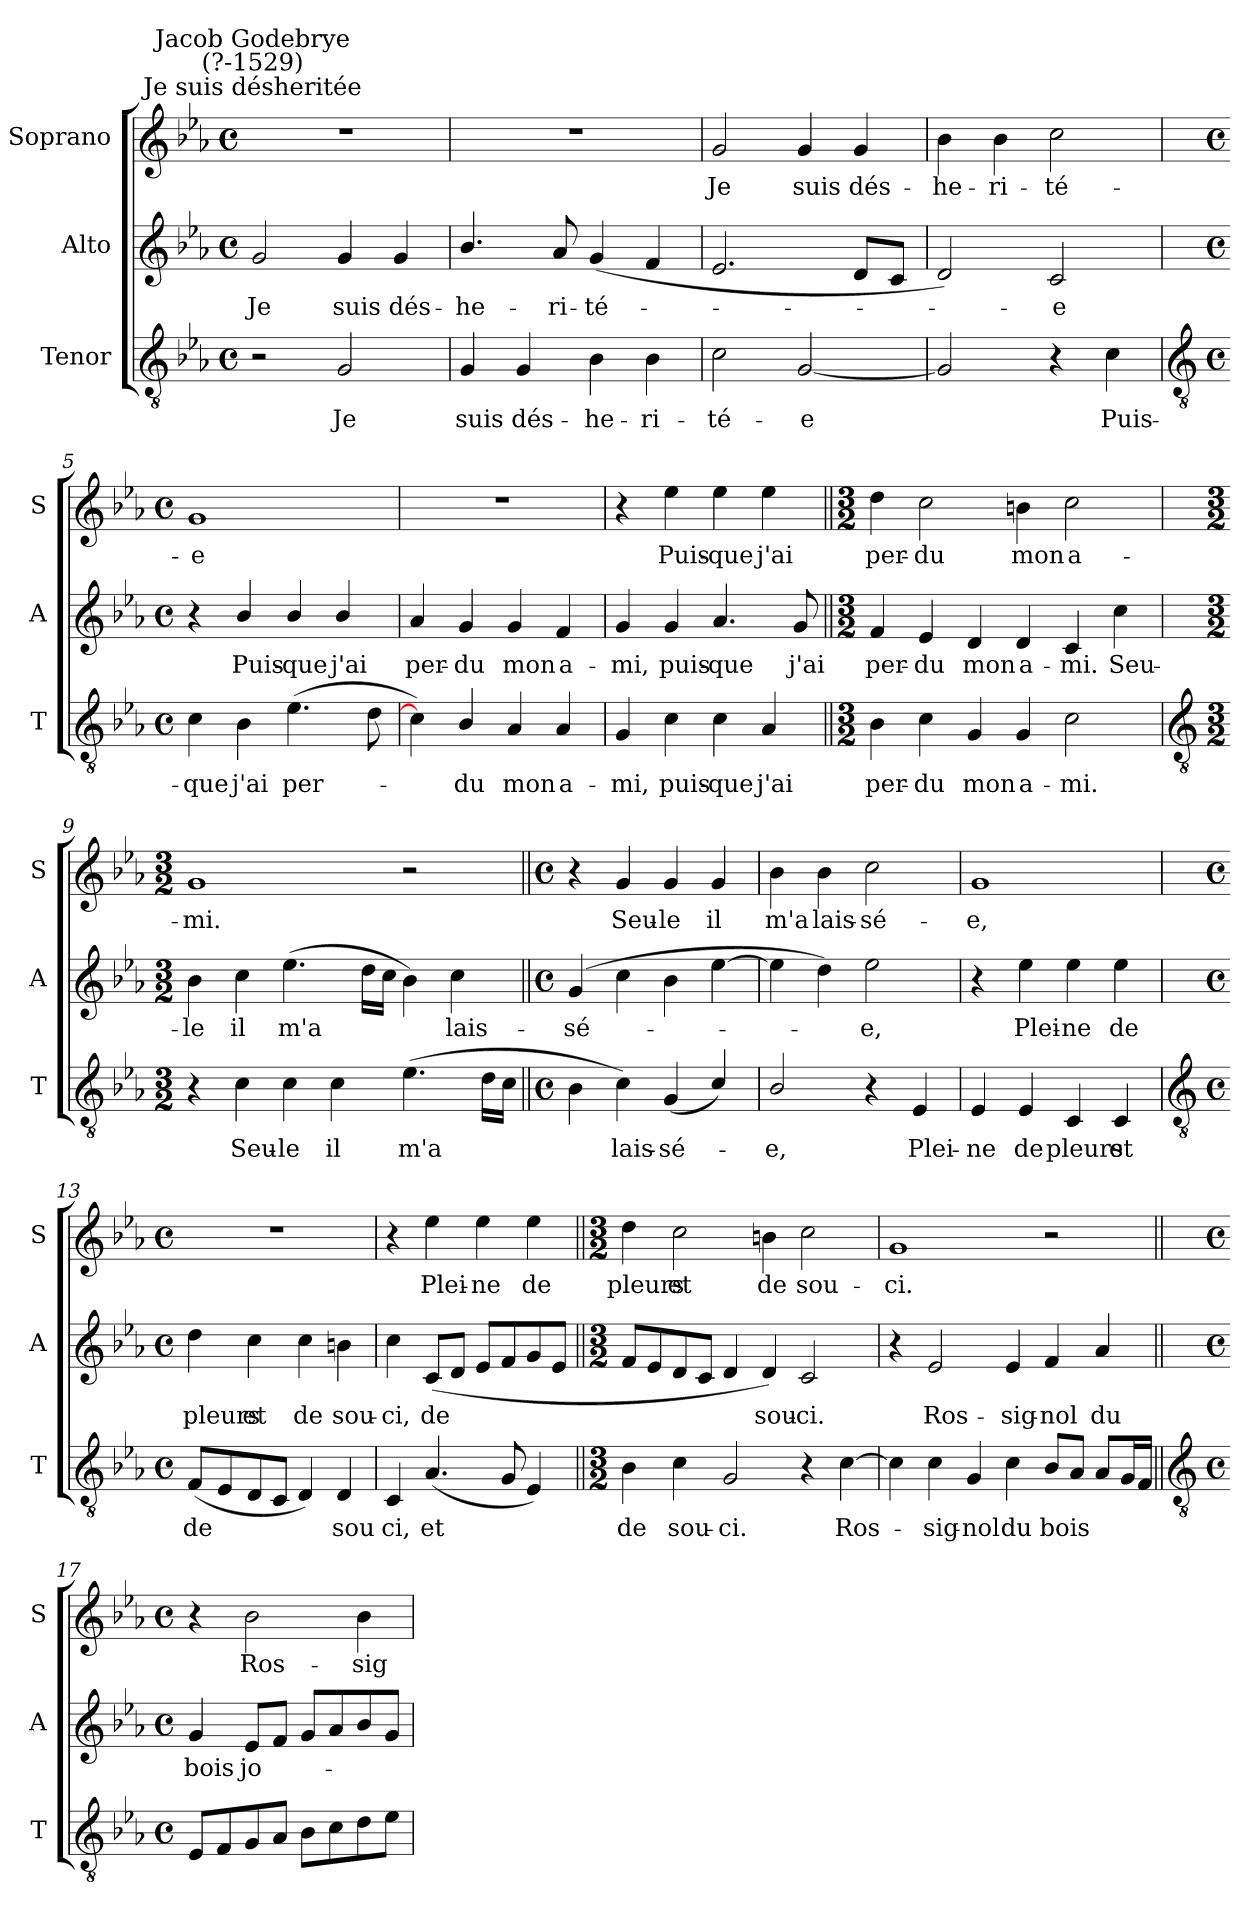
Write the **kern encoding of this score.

**kern	**text	**kern	**text	**kern	**text
*part3	*part3	*part2	*part2	*part1	*part1
*staff3	*staff3	*staff2	*staff2	*staff1	*staff1
*I"Tenor	*	*I"Alto	*	*I"Soprano	*
*I'T	*	*I'A	*	*I'S	*
*clefGv2	*	*clefG2	*	*clefG2	*
*k[b-e-a-]	*	*k[b-e-a-]	*	*k[b-e-a-]	*
*E-:	*	*E-:	*	*E-:	*
*M4/4	*	*M4/4	*	*M4/4	*
*met(c)	*	*met(c)	*	*met(c)	*
=1	=1	=1	=1	=1	=1
!	!	!	!	!LO:TX:a:cj:t=Je suis désheritée	!
!	!	!	!	!LO:TX:a:cj:t=Jacob Godebrye\n(?-1529)	!
!	!	!	!LO:LY:b	!	!
2r	.	2g	Je	1r	.
!	!LO:LY:b	!	!LO:LY:b	!	!
2G	Je	4g	suis	.	.
!	!	!	!LO:LY:b	!	!
.	.	4g	dés-	.	.
=2	=2	=2	=2	=2	=2
!	!LO:LY:b	!	!LO:LY:b	!	!
4G	suis	4.b-/	-he-	1r	.
!	!LO:LY:b	!	!	!	!
4G	dés-	.	.	.	.
!	!	!	!LO:LY:b	!	!
.	.	8a-	-ri-	.	.
!	!LO:LY:b	!	!LO:LY:b	!	!
4B-	-he-	(<4g	-té-	.	.
!	!LO:LY:b	!	!	!	!
4B-	-ri-	4f	.	.	.
=3	=3	=3	=3	=3	=3
!	!LO:LY:b	!	!	!	!LO:LY:b
2c	-té-	2.e-	.	2g	Je
!	!LO:LY:b	!	!	!	!LO:LY:b
[2G	-e	.	.	4g	suis
!	!	!	!	!	!LO:LY:b
.	.	8dL	.	4g	dés-
.	.	8cJ	.	.	.
=4	=4	=4	=4	=4	=4
!	!	!	!	!	!LO:LY:b
2G]	.	2d)	.	4b-	-he-
!	!	!	!	!	!LO:LY:b
.	.	.	.	4b-	-ri-
!	!	!	!LO:LY:b	!	!LO:LY:b
4r	.	2c	e	2cc	-té-
!	!LO:LY:b	!	!	!	!
4c	Puis-	.	.	.	.
!!LO:LB:g=z
=5	=5	=5	=5	=5	=5
*clefGv2	*	*	*	*	*
*M4/4	*	*M4/4	*	*M4/4	*
*met(c)	*	*met(c)	*	*met(c)	*
!	!LO:LY:b	!	!	!	!LO:LY:b
4c	-que	4r	.	1g	-e
!	!LO:LY:b	!	!LO:LY:b	!	!
4B-	j'ai	4b-/	Puis-	.	.
!	!LO:LY:b	!	!LO:LY:b	!	!
(>4.e-	per-	4b-/	-que	.	.
!	!	!	!LO:LY:b	!	!
.	.	4b-/	j'ai	.	.
8d	.	.	.	.	.
=6	=6	=6	=6	=6	=6
!	!	!	!LO:LY:b	!	!
4c])	.	4a-/	per-	1r	.
!	!LO:LY:b	!	!LO:LY:b	!	!
4B-/	du	4g	-du	.	.
!	!LO:LY:b	!	!LO:LY:b	!	!
4A-/	mon	4g	mon	.	.
!	!LO:LY:b	!	!LO:LY:b	!	!
4A-/	a-	4f	a-	.	.
=7	=7	=7	=7	=7	=7
!	!LO:LY:b	!	!LO:LY:b	!	!
4G	-mi,	4g	-mi,	4r	.
!	!LO:LY:b	!	!LO:LY:b	!	!LO:LY:b
4c	puis-	4g	puis-	4ee-	Puis-
!	!LO:LY:b	!	!LO:LY:b	!	!LO:LY:b
4c	-que	4.a-	-que	4ee-	-que
!	!LO:LY:b	!	!	!	!LO:LY:b
4A-/	j'ai	.	.	4ee-	j'ai
!	!	!	!LO:LY:b	!	!
.	.	8g	j'ai	.	.
=8||	=8||	=8||	=8||	=8||	=8||
*M3/2	*	*M3/2	*	*M3/2	*
!	!LO:LY:b	!	!LO:LY:b	!	!LO:LY:b
4B-	per-	4f	per-	4dd	per-
!	!LO:LY:b	!	!LO:LY:b	!	!LO:LY:b
4c	-du	4e-	-du	2cc	-du
!	!LO:LY:b	!	!LO:LY:b	!	!
4G	mon	4d	mon	.	.
!	!LO:LY:b	!	!LO:LY:b	!	!LO:LY:b
4G	a-	4d	a-	4b	mon
!	!LO:LY:b	!	!LO:LY:b	!	!LO:LY:b
2c	-mi.	4c	-mi.	2cc	a-
!	!	!	!LO:LY:b	!	!
.	.	4cc	Seu-	.	.
!!LO:LB:g=z
=9	=9	=9	=9	=9	=9
*clefGv2	*	*	*	*	*
*M3/2	*	*M3/2	*	*M3/2	*
!	!	!	!LO:LY:b	!	!LO:LY:b
4r	.	4b-	-le	1g	-mi.
!	!LO:LY:b	!	!LO:LY:b	!	!
4c	Seu-	4cc	il	.	.
!	!LO:LY:b	!	!LO:LY:b	!	!
4c	-le	(>4.ee-	m'a	.	.
!	!LO:LY:b	!	!	!	!
4c	il	.	.	.	.
.	.	16ddLL	.	.	.
.	.	16ccJJ	.	.	.
!	!LO:LY:b	!	!	!	!
(>4.e-	m'a	4b-)	.	2r	.
!	!	!	!LO:LY:b	!	!
.	.	4cc	lais-	.	.
16dLL	.	.	.	.	.
16cJJ	.	.	.	.	.
=10||	=10||	=10||	=10||	=10||	=10||
*M4/4	*	*M4/4	*	*M4/4	*
*met(c)	*	*met(c)	*	*met(c)	*
!	!	!	!LO:LY:b	!	!
4B-	.	(>4g/	-sé-	4r	.
!	!LO:LY:b	!	!	!	!LO:LY:b
4c)	lais-	4cc	.	4g	Seu-
!	!LO:LY:b	!	!	!	!LO:LY:b
(<4G	-sé-	4b-	.	4g	-le
!	!	!	!	!	!LO:LY:b
4c/)	.	[4ee-	.	4g	il
=11	=11	=11	=11	=11	=11
!	!LO:LY:b	!	!	!	!LO:LY:b
2B-/	e,	4ee-]	.	4b-	m'a
!	!	!	!	!	!LO:LY:b
.	.	4dd)	.	4b-	lais-
!	!	!	!LO:LY:b	!	!LO:LY:b
4r	.	2ee-	e,	2cc	-sé-
!	!LO:LY:b	!	!	!	!
4E-	Plei-	.	.	.	.
=12	=12	=12	=12	=12	=12
!	!LO:LY:b	!	!	!	!LO:LY:b
4E-	-ne	4r	.	1g	-e,
!	!LO:LY:b	!	!LO:LY:b	!	!
4E-	de	4ee-	Plei-	.	.
!	!LO:LY:b	!	!LO:LY:b	!	!
4C	pleurs	4ee-	-ne	.	.
!	!LO:LY:b	!	!LO:LY:b	!	!
4C	et	4ee-	de	.	.
!!LO:LB:g=z
=13	=13	=13	=13	=13	=13
*clefGv2	*	*	*	*	*
*M4/4	*	*M4/4	*	*M4/4	*
*met(c)	*	*met(c)	*	*met(c)	*
!	!LO:LY:b	!	!LO:LY:b	!	!
(<8FL	de	4dd	pleurs	1r	.
8E-	.	.	.	.	.
!	!	!	!LO:LY:b	!	!
8D	.	4cc	et	.	.
8CJ	.	.	.	.	.
!	!	!	!LO:LY:b	!	!
4D)	.	4cc	de	.	.
!	!LO:LY:b	!	!LO:LY:b	!	!
4D	sou	4b	sou-	.	.
=14	=14	=14	=14	=14	=14
!	!LO:LY:b	!	!LO:LY:b	!	!
4C	ci,	4cc	-ci,	4r	.
!	!LO:LY:b	!	!LO:LY:b	!	!LO:LY:b
(<4.A-	et	(<8cL	de	4ee-	Plei-
.	.	8dJ	.	.	.
!	!	!	!	!	!LO:LY:b
.	.	8e-L	.	4ee-	-ne
8G	.	8f	.	.	.
!	!	!	!	!	!LO:LY:b
4E-)	.	8g	.	4ee-	de
.	.	8e-J	.	.	.
=15||	=15||	=15||	=15||	=15||	=15||
*M3/2	*	*M3/2	*	*M3/2	*
!	!LO:LY:b	!	!	!	!LO:LY:b
4B-	de	8fL	.	4dd	pleurs
.	.	8e-	.	.	.
!	!LO:LY:b	!	!	!	!LO:LY:b
4c	sou-	8d	.	2cc	et
.	.	8cJ	.	.	.
!	!LO:LY:b	!	!	!	!
2G	-ci.	4d	.	.	.
!	!	!	!LO:LY:b	!	!LO:LY:b
.	.	4d)	sou-	4b	de
!	!	!	!LO:LY:b	!	!LO:LY:b
4r	.	2c	-ci.	2cc	sou-
!	!LO:LY:b	!	!	!	!
[4c	Ros-	.	.	.	.
=16	=16	=16	=16	=16	=16
!	!	!	!	!	!LO:LY:b
4c]	.	4r	.	1g	-ci.
!	!LO:LY:b	!	!LO:LY:b	!	!
4c	-sig-	2e-	Ros-	.	.
!	!LO:LY:b	!	!	!	!
4G	-nol	.	.	.	.
!	!LO:LY:b	!	!LO:LY:b	!	!
4c	du	4e-	-sig-	.	.
!	!LO:LY:b	!	!LO:LY:b	!	!
8B-L	bois	4f	-nol	2r	.
8A-J	.	.	.	.	.
!	!	!	!LO:LY:b	!	!
8A-L	.	4a-/	du	.	.
16GL	.	.	.	.	.
16FJJ	.	.	.	.	.
!!LO:LB:g=z
=17||	=17||	=17||	=17||	=17||	=17||
*clefGv2	*	*	*	*	*
*M4/4	*	*M4/4	*	*M4/4	*
*met(c)	*	*met(c)	*	*met(c)	*
!	!	!	!LO:LY:b	!	!
8E-L	.	4g	bois	4r	.
8F	.	.	.	.	.
!	!	!	!LO:LY:b	!	!LO:LY:b
8G	.	8e-L	jo-	2b-	Ros-
8A-J	.	8fJ	.	.	.
8B-L	.	8gL	.	.	.
8c	.	8a-	.	.	.
!	!	!	!	!	!LO:LY:b
8d	.	8b-	.	4b-	-sig-
8e-J	.	8gJ	.	.	.
=	=	=	=	=	=
*-	*-	*-	*-	*-	*-
